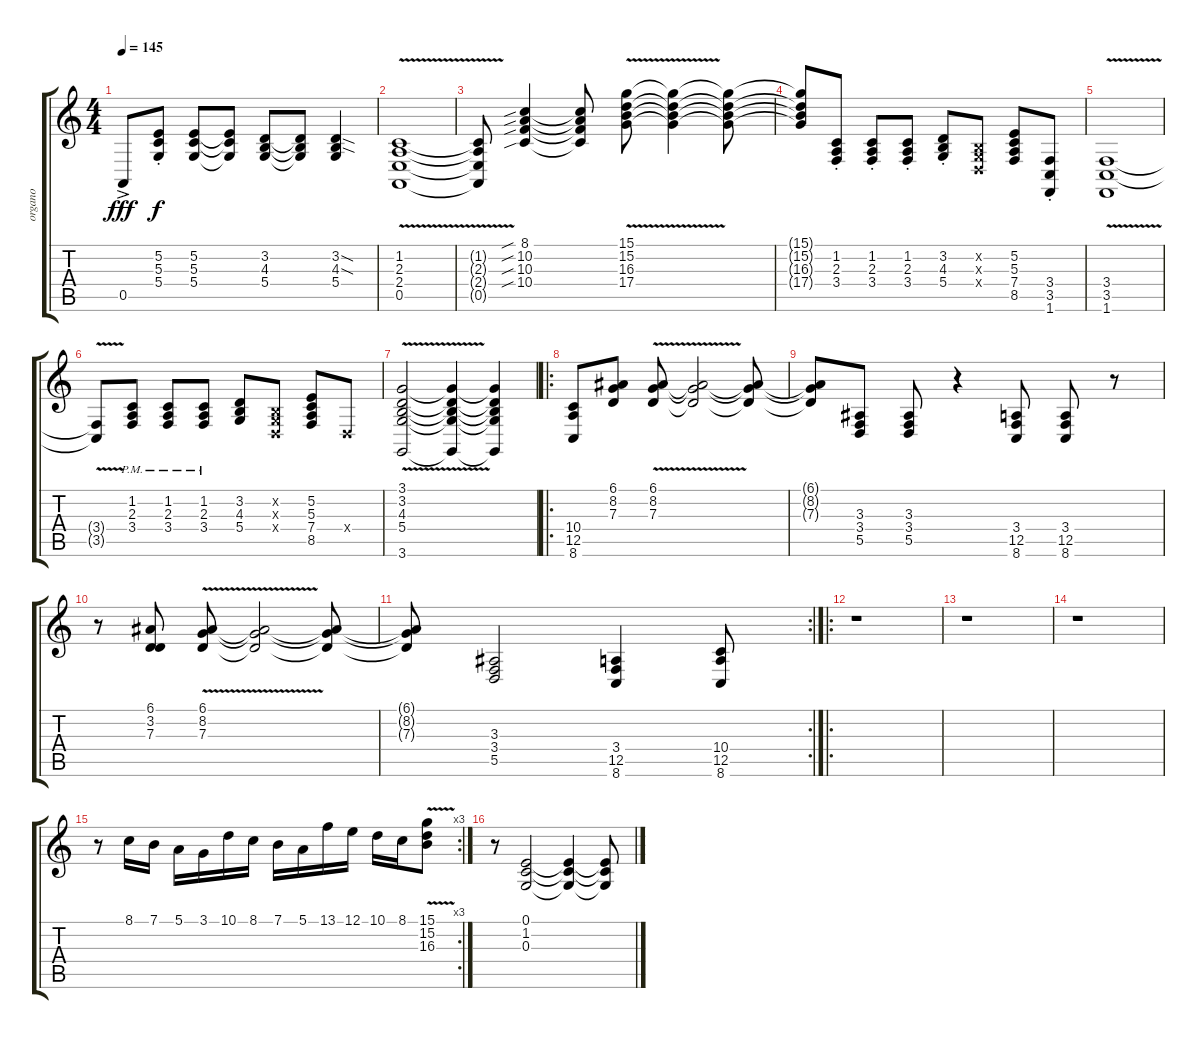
\track ("organo" "organo") {instrument tremolostrings}
\staff {score tabs}
\tuning (E4 B3 G3 D3 A2 E2) {hide}
\ts (4 4)
\tempo 145
\clef g2
\ks c
0.5{ac}.8{dy fff} (5.2{st} 5.3 5.4).8{dy f} (5.2 5.3 5.4).8 (5.2{t} 5.3{t} 5.4{t}).8 (3.2 4.3 5.4).8 (3.2{t} 4.3{t} 5.4{t}).8 (3.2{sod} 4.3{sod} 5.4).4 |
(1.2{v} 2.3 2.4 0.5).1 |
(1.2{t} 2.3{t} 2.4{t} 0.5{t}).8 (8.1{sib} 10.2{sib} 10.3{sib} 10.4{sib}).4 (8.1{t} 10.2{t} 10.3{t} 10.4{t}).8 (15.1{v} 15.2 16.3 17.4).8 (15.1{t} 15.2{t} 16.3{t} 17.4{t}).4 (15.1{t} 15.2{t} 16.3{t} 17.4{t}).8 |
(15.1{t} 15.2{t} 16.3{t} 17.4{t}).8 (1.2{st} 2.3 3.4).8 (1.2{st} 2.3 3.4).8 (1.2{st} 2.3 3.4).8 (3.2{st} 4.3 5.4).8 (0.2{x} 0.3{x} 0.4{x}).8 (5.2 5.3 7.4 8.5).8 (3.4{st} 3.5 1.6).8 |
(3.4{v} 3.5 1.6).1 |
(3.4{t} 3.5{t}).8 (1.2{pm} 2.3 3.4).8 (1.2{pm} 2.3 3.4).8 (1.2{pm} 2.3 3.4).8 (3.2 4.3 5.4).8 (0.2{x} 0.3{x} 0.4{x}).8 (5.2 5.3 7.4 8.5).8 0.4{x}.8 |
(3.1 3.2 4.3 5.4 3.6{v}).2 (3.1{t} 3.2{t} 4.3{t} 5.4{t} 3.6{t}).4 (3.1{t} 3.2{t} 4.3{t} 5.4{t} 3.6{t}).4 |
\ro
(10.4 12.5 8.6).8 (6.1 8.2 7.3).8 (6.1{v} 8.2 7.3).8 (6.1{t} 8.2{t} 7.3{t}).2 (6.1{t} 8.2{t} 7.3{t}).8 |
(6.1{t} 8.2{t} 7.3{t}).8 (3.3 3.4 5.5).8 (3.3 3.4 5.5).8 r.4 (3.4 12.5 8.6).8 (3.4 12.5 8.6).8 r.8 |
r.8 (6.1 3.2 7.3).8 (6.1{v} 8.2 7.3).8 (6.1{t} 8.2{t} 7.3{t}).2 (6.1{t} 8.2{t} 7.3{t}).8 |
\rc 2
(6.1{t} 8.2{t} 7.3{t}).8 (3.3 3.4 5.5).2 (3.4 12.5 8.6).4 (10.4 12.5 8.6).8 |
\ro
r.1 |
r.1 |
r.1 |
\rc 3
r.8 8.1.16 7.1.16 5.1.16 3.1.16 10.1.16 8.1.16 7.1.16 5.1.16 13.1.16 12.1.16 10.1.16 8.1.16 (15.1{v} 15.2 16.3).8 |
r.8 (0.1 1.2 0.3).2 (0.1{t} 1.2{t} 0.3{t}).4 (0.1{t} 1.2{t} 0.3{t}).8
